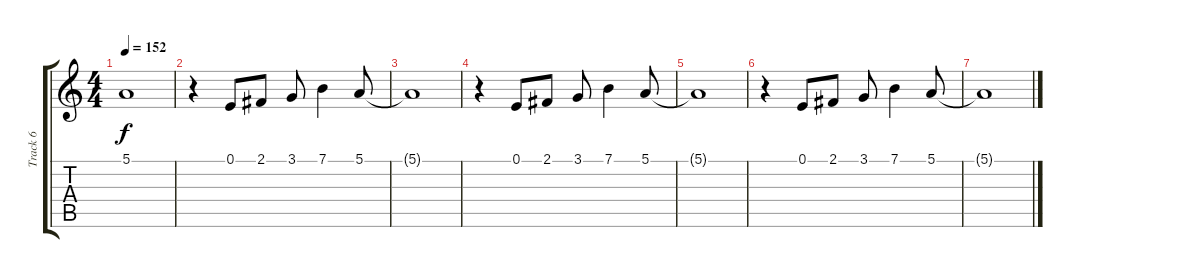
\track ("Track 6" "Track 6") {instrument musicbox}
\staff {score tabs}
\tuning (E4 B3 G3 D3 A2 E2) {hide}
\ts (4 4)
\tempo 152
\clef g2
\ks c
5.1{t}.1{dy f} |
r.4 0.1.8 2.1.8 3.1.8 7.1.4 5.1.8 |
5.1{t}.1 |
r.4 0.1.8 2.1.8 3.1.8 7.1.4 5.1.8 |
5.1{t}.1 |
r.4 0.1.8 2.1.8 3.1.8 7.1.4 5.1.8 |
5.1{t}.1
